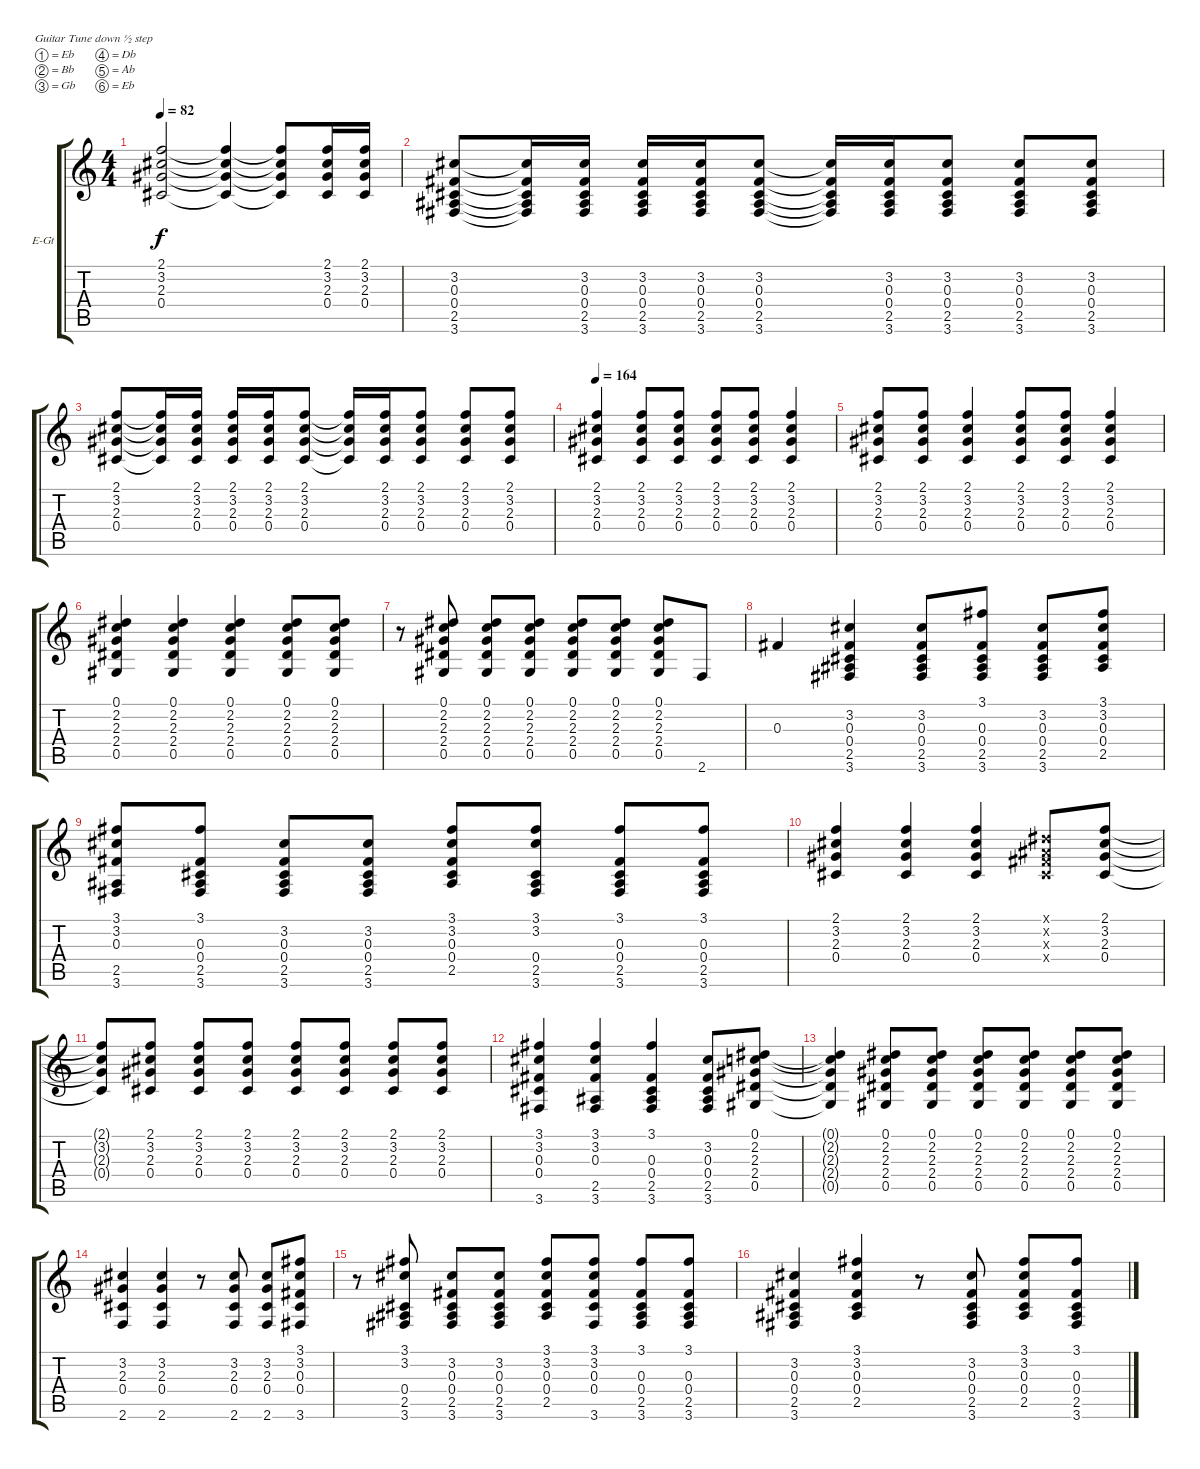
\bracketExtendMode groupsimilarinstruments
\firstSystemTrackNameOrientation horizontal
\otherSystemsTrackNameOrientation horizontal
\track ("Izzy Stradlin' Rhythm Guitar" "E-Gt") {instrument overdrivenguitar}
\staff {score tabs}
\tuning (Eb4 Bb3 Gb3 Db3 Ab2 Eb2)
\ts (4 4)
\tempo 82
\clef g2
\ks aminor
(2.1 3.2 2.3 0.4).2{dy f} (2.1{t} 3.2{t} 2.3{t} 0.4{t}).4 (2.1{t} 3.2{t} 2.3{t} 0.4{t}).8 (2.1 3.2 2.3 0.4).16 (2.1 3.2 2.3 0.4).16 |
(3.2 0.3 0.4 2.5 3.6).8 (3.2{t} 0.3{t} 0.4{t} 2.5{t} 3.6{t}).16 (3.2 0.3 0.4 2.5 3.6).16 (3.2 0.3 0.4 2.5 3.6).16 (3.2 0.3 0.4 2.5 3.6).16 (3.2 0.3 0.4 2.5 3.6).8 (3.2{t} 0.3{t} 0.4{t} 2.5{t} 3.6{t}).16 (3.2 0.3 0.4 2.5 3.6).16 (3.2 0.3 0.4 2.5 3.6).8 (3.2 0.3 0.4 2.5 3.6).8 (3.2 0.3 0.4 2.5 3.6).8 |
(2.1 3.2 2.3 0.4).8 (2.1{t} 3.2{t} 2.3{t} 0.4{t}).16 (2.1 3.2 2.3 0.4).16 (2.1 3.2 2.3 0.4).16 (2.1 3.2 2.3 0.4).16 (2.1 3.2 2.3 0.4).8 (2.1{t} 3.2{t} 2.3{t} 0.4{t}).16 (2.1 3.2 2.3 0.4).16 (2.1 3.2 2.3 0.4).8 (2.1 3.2 2.3 0.4).8 (2.1 3.2 2.3 0.4).8 |
\tempo 164
(2.1 3.2 2.3 0.4).4 (2.1 3.2 2.3 0.4).8 (2.1 3.2 2.3 0.4).8 (2.1 3.2 2.3 0.4).8 (2.1 3.2 2.3 0.4).8 (2.1 3.2 2.3 0.4).4 |
(2.1 3.2 2.3 0.4).8 (2.1 3.2 2.3 0.4).8 (2.1 3.2 2.3 0.4).4 (2.1 3.2 2.3 0.4).8 (2.1 3.2 2.3 0.4).8 (2.1 3.2 2.3 0.4).4 |
(0.1 2.2 2.3 2.4 0.5).4 (0.1 2.2 2.3 2.4 0.5).4 (0.1 2.2 2.3 2.4 0.5).4 (0.1 2.2 2.3 2.4 0.5).8 (0.1 2.2 2.3 2.4 0.5).8 |
r.8 (0.1 2.2 2.3 2.4 0.5).8 (0.1 2.2 2.3 2.4 0.5).8 (0.1 2.2 2.3 2.4 0.5).8 (0.1 2.2 2.3 2.4 0.5).8 (0.1 2.2 2.3 2.4 0.5).8 (0.1 2.2 2.3 2.4 0.5).8 2.6.8 |
0.3.4 (3.2 0.3 0.4 2.5 3.6).4 (3.2 0.3 0.4 2.5 3.6).8 (3.1 0.3 0.4 2.5 3.6).8 (3.2 0.3 0.4 2.5 3.6).8 (3.1 3.2 0.3 0.4 2.5).8 |
(3.1 3.2 0.3 2.5 3.6).8 (3.1 0.3 0.4 2.5 3.6).8 (3.2 0.3 0.4 2.5 3.6).8 (3.2 0.3 0.4 2.5 3.6).8 (3.1 3.2 0.3 0.4 2.5).8 (3.1 3.2 0.4 2.5 3.6).8 (3.1 0.3 0.4 2.5 3.6).8 (3.1 0.3 0.4 2.5 3.6).8 |
(2.1 3.2 2.3 0.4).4 (2.1 3.2 2.3 0.4).4 (2.1 3.2 2.3 0.4).4 (0.1{x} 0.2{x} 0.3{x} 0.4{x}).8 (2.1 3.2 2.3 0.4).8 |
(2.1{t} 3.2{t} 2.3{t} 0.4{t}).8 (2.1 3.2 2.3 0.4).8 (2.1 3.2 2.3 0.4).8 (2.1 3.2 2.3 0.4).8 (2.1 3.2 2.3 0.4).8 (2.1 3.2 2.3 0.4).8 (2.1 3.2 2.3 0.4).8 (2.1 3.2 2.3 0.4).8 |
(3.1 3.2 0.3 0.4 3.6).4 (3.1 3.2 0.3 2.5 3.6).4 (3.1 0.3 0.4 2.5 3.6).4 (3.2 0.3 0.4 2.5 3.6).8 (0.1 2.2 2.3 2.4 0.5).8 |
(0.1{t} 2.2{t} 2.3{t} 2.4{t} 0.5{t}).4 (0.1 2.2 2.3 2.4 0.5).8 (0.1 2.2 2.3 2.4 0.5).8 (0.1 2.2 2.3 2.4 0.5).8 (0.1 2.2 2.3 2.4 0.5).8 (0.1 2.2 2.3 2.4 0.5).8 (0.1 2.2 2.3 2.4 0.5).8 |
(3.2 2.3 0.4 2.6).4 (3.2 2.3 0.4 2.6).4 r.8 (3.2 2.3 0.4 2.6).8 (3.2 2.3 0.4 2.6).8 (3.1 3.2 0.3 0.4 3.6).8 |
r.8 (3.1 3.2 0.4 2.5 3.6).8 (3.2 0.3 0.4 2.5 3.6).8 (3.2 0.3 0.4 2.5 3.6).8 (3.1 3.2 0.3 0.4 2.5).8 (3.1 3.2 0.3 0.4 3.6).8 (3.1 0.3 0.4 2.5 3.6).8 (3.1 0.3 0.4 2.5 3.6).8 |
(3.2 0.3 0.4 2.5 3.6).4 (3.1 3.2 0.3 0.4 2.5).4 r.8 (3.2 0.3 0.4 2.5 3.6).8 (3.1 3.2 0.3 0.4 2.5).8 (3.1 0.3 0.4 2.5 3.6).8
